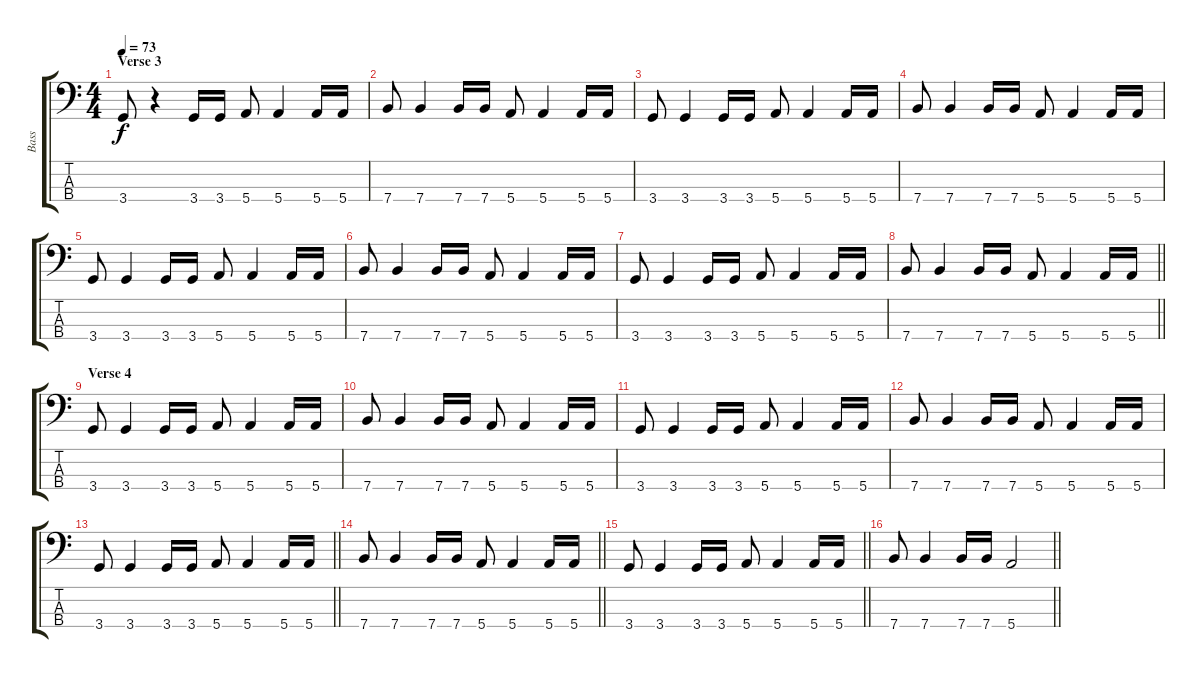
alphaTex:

\track ("Bass" "Bass") {instrument electricbassfinger}
\staff {score tabs}
\tuning (G2 D2 A1 E1) {hide}
\ts (4 4)
\section ("" "Verse 3")
\tempo 73
\clef f4
\ks c
3.4.8{dy f} r.4 3.4.16 3.4.16 5.4.8 5.4.4 5.4.16 5.4.16 |
7.4.8 7.4.4 7.4.16 7.4.16 5.4.8 5.4.4 5.4.16 5.4.16 |
3.4.8 3.4.4 3.4.16 3.4.16 5.4.8 5.4.4 5.4.16 5.4.16 |
7.4.8 7.4.4 7.4.16 7.4.16 5.4.8 5.4.4 5.4.16 5.4.16 |
3.4.8 3.4.4 3.4.16 3.4.16 5.4.8 5.4.4 5.4.16 5.4.16 |
7.4.8 7.4.4 7.4.16 7.4.16 5.4.8 5.4.4 5.4.16 5.4.16 |
3.4.8 3.4.4 3.4.16 3.4.16 5.4.8 5.4.4 5.4.16 5.4.16 |
\barLineRight lightlight
7.4.8 7.4.4 7.4.16 7.4.16 5.4.8 5.4.4 5.4.16 5.4.16 |
\section ("" "Verse 4")
3.4.8 3.4.4 3.4.16 3.4.16 5.4.8 5.4.4 5.4.16 5.4.16 |
7.4.8 7.4.4 7.4.16 7.4.16 5.4.8 5.4.4 5.4.16 5.4.16 |
3.4.8 3.4.4 3.4.16 3.4.16 5.4.8 5.4.4 5.4.16 5.4.16 |
7.4.8 7.4.4 7.4.16 7.4.16 5.4.8 5.4.4 5.4.16 5.4.16 |
\barLineRight lightlight
3.4.8 3.4.4 3.4.16 3.4.16 5.4.8 5.4.4 5.4.16 5.4.16 |
\barLineRight lightlight
7.4.8 7.4.4 7.4.16 7.4.16 5.4.8 5.4.4 5.4.16 5.4.16 |
\barLineRight lightlight
3.4.8 3.4.4 3.4.16 3.4.16 5.4.8 5.4.4 5.4.16 5.4.16 |
\barLineRight lightlight
7.4.8 7.4.4 7.4.16 7.4.16 5.4.2
